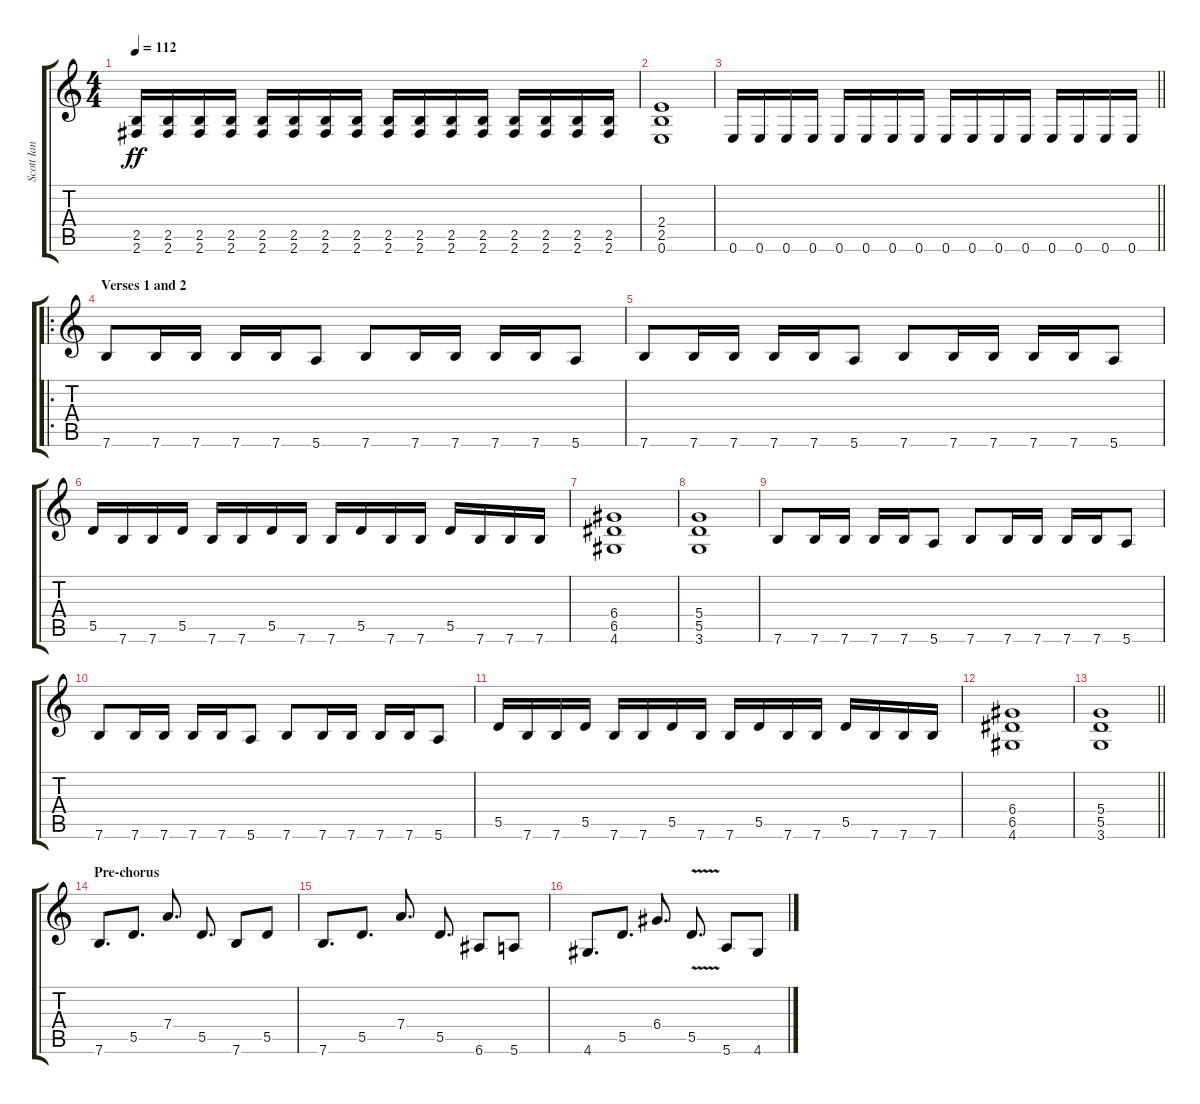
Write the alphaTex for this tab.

\track ("Scott Ian" "Scott Ian") {instrument distortionguitar}
\staff {score tabs}
\tuning (E4 B3 G3 D3 A2 E2) {hide}
\ts (4 4)
\tempo 112
\clef g2
\ks c
(2.5 2.6).16{dy ff} (2.5 2.6).16 (2.5 2.6).16 (2.5 2.6).16 (2.5 2.6).16 (2.5 2.6).16 (2.5 2.6).16 (2.5 2.6).16 (2.5 2.6).16 (2.5 2.6).16 (2.5 2.6).16 (2.5 2.6).16 (2.5 2.6).16 (2.5 2.6).16 (2.5 2.6).16 (2.5 2.6).16 |
(2.4 2.5 0.6).1 |
\barLineRight lightlight
0.6.16 0.6.16 0.6.16 0.6.16 0.6.16 0.6.16 0.6.16 0.6.16 0.6.16 0.6.16 0.6.16 0.6.16 0.6.16 0.6.16 0.6.16 0.6.16 |
\ro
\section ("" "Verses 1 and 2")
7.6.8 7.6.16 7.6.16 7.6.16 7.6.16 5.6.8 7.6.8 7.6.16 7.6.16 7.6.16 7.6.16 5.6.8 |
7.6.8 7.6.16 7.6.16 7.6.16 7.6.16 5.6.8 7.6.8 7.6.16 7.6.16 7.6.16 7.6.16 5.6.8 |
5.5.16 7.6.16 7.6.16 5.5.16 7.6.16 7.6.16 5.5.16 7.6.16 7.6.16 5.5.16 7.6.16 7.6.16 5.5.16 7.6.16 7.6.16 7.6.16 |
(6.4 6.5 4.6).1 |
(5.4 5.5 3.6).1 |
7.6.8 7.6.16 7.6.16 7.6.16 7.6.16 5.6.8 7.6.8 7.6.16 7.6.16 7.6.16 7.6.16 5.6.8 |
7.6.8 7.6.16 7.6.16 7.6.16 7.6.16 5.6.8 7.6.8 7.6.16 7.6.16 7.6.16 7.6.16 5.6.8 |
5.5.16 7.6.16 7.6.16 5.5.16 7.6.16 7.6.16 5.5.16 7.6.16 7.6.16 5.5.16 7.6.16 7.6.16 5.5.16 7.6.16 7.6.16 7.6.16 |
(6.4 6.5 4.6).1 |
\barLineRight lightlight
(5.4 5.5 3.6).1 |
\section ("" "Pre-chorus")
7.6.8{d} 5.5.8{d} 7.4.8{d} 5.5.8{d} 7.6.8 5.5.8 |
7.6.8{d} 5.5.8{d} 7.4.8{d} 5.5.8{d} 6.6.8 5.6.8 |
4.6.8{d} 5.5.8{d} 6.4.8{d} 5.5{v}.8{d} 5.6.8 4.6.8
